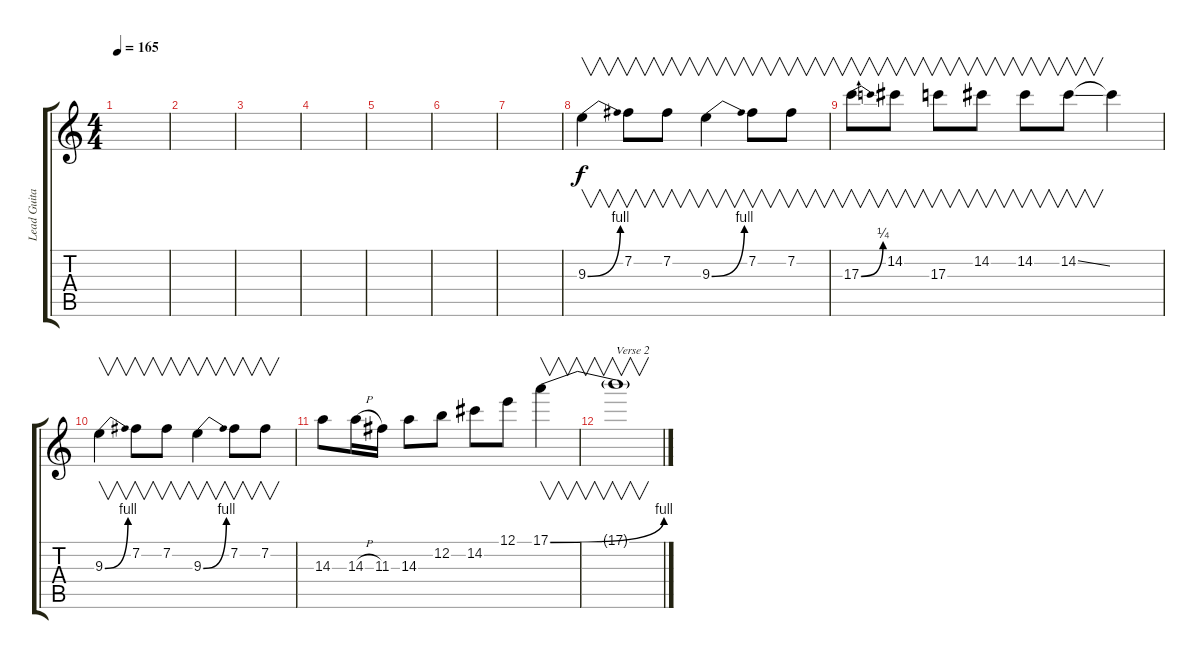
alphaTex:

\track ("Lead Guitar 2" "Lead Guita") {instrument overdrivenguitar}
\staff {score tabs}
\tuning (E4 B3 G3 D3 A2 E2) {hide}
\ts (4 4)
\tempo 165
\clef g2
\ks c
|
|
|
|
|
|
|
9.3{be (bend 0 0 60 4)}.4{v} 7.2.8{v} 7.2.8{v} 9.3{be (bend 0 0 60 4)}.4{v} 7.2.8{v} 7.2.8{v} |
17.3{be (bend 0 0 60 1)}.8{v} 14.2.8{v} 17.3.8{v} 14.2.8{v} 14.2.8{v} 14.2{ss}.8{v} 14.2{t}.4 |
9.3{be (bend 0 0 60 4)}.4{v} 7.2.8{v} 7.2.8{v} 9.3{be (bend 0 0 60 4)}.4{v} 7.2.8{v} 7.2.8{v} |
14.3.8 14.3{h}.16 11.3.16 14.3.8 12.2.8 14.2.8 12.1.8 17.1{be (bend 0 0 60 4)}.4{v} |
17.1{t}.1{v txt "Verse 2"}
